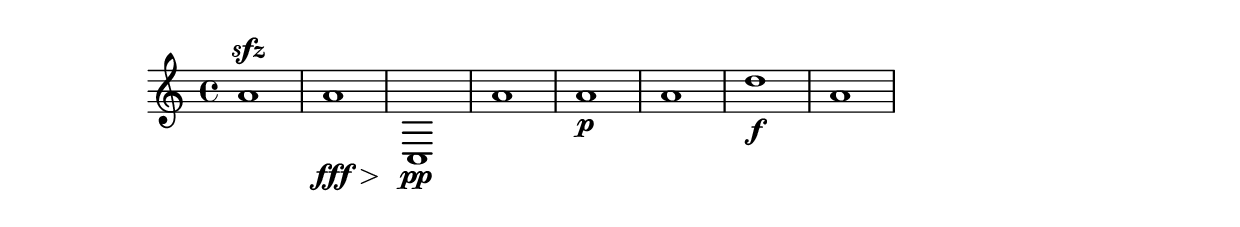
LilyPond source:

\header{
texidoc=" Dynamics appear below or above the staff.  If multiple
dynamics are linked with (de)crescendi, they should be on the same
line. Isolated dynamics may be forced up or down.  ";
}

\version "1.3.122";

\score{
\notes\relative c''{
a1^\sfz
a1-\fff\> \!c,,-\pp a'' a-\p

% We need this to test if we get two Dynamic line spanners
a

% because do_removal_processing ()
% doesn't seem to post_process elements
d\f

a

}
\paper{
}
\midi{
\tempo 1 = 60;
}
}
